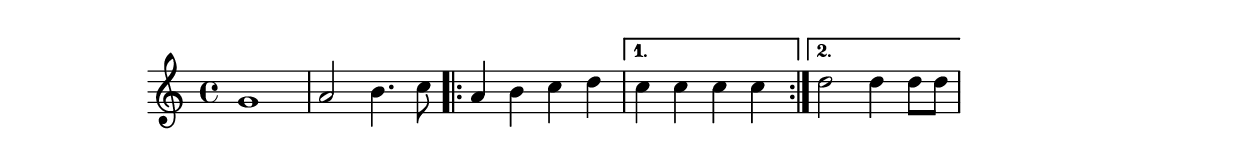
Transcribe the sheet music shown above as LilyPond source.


\version "1.7.18"

\score { 
  \context Voice \notes\relative c {
    \time 4/4
	g''1 a2 b4. c8
	\repeat "volta" 2 { a4 b c d } \alternative { { c c c c } { d2 d4 [d8 d] } }
	
  }
  \paper { }  
  \midi { }
}
